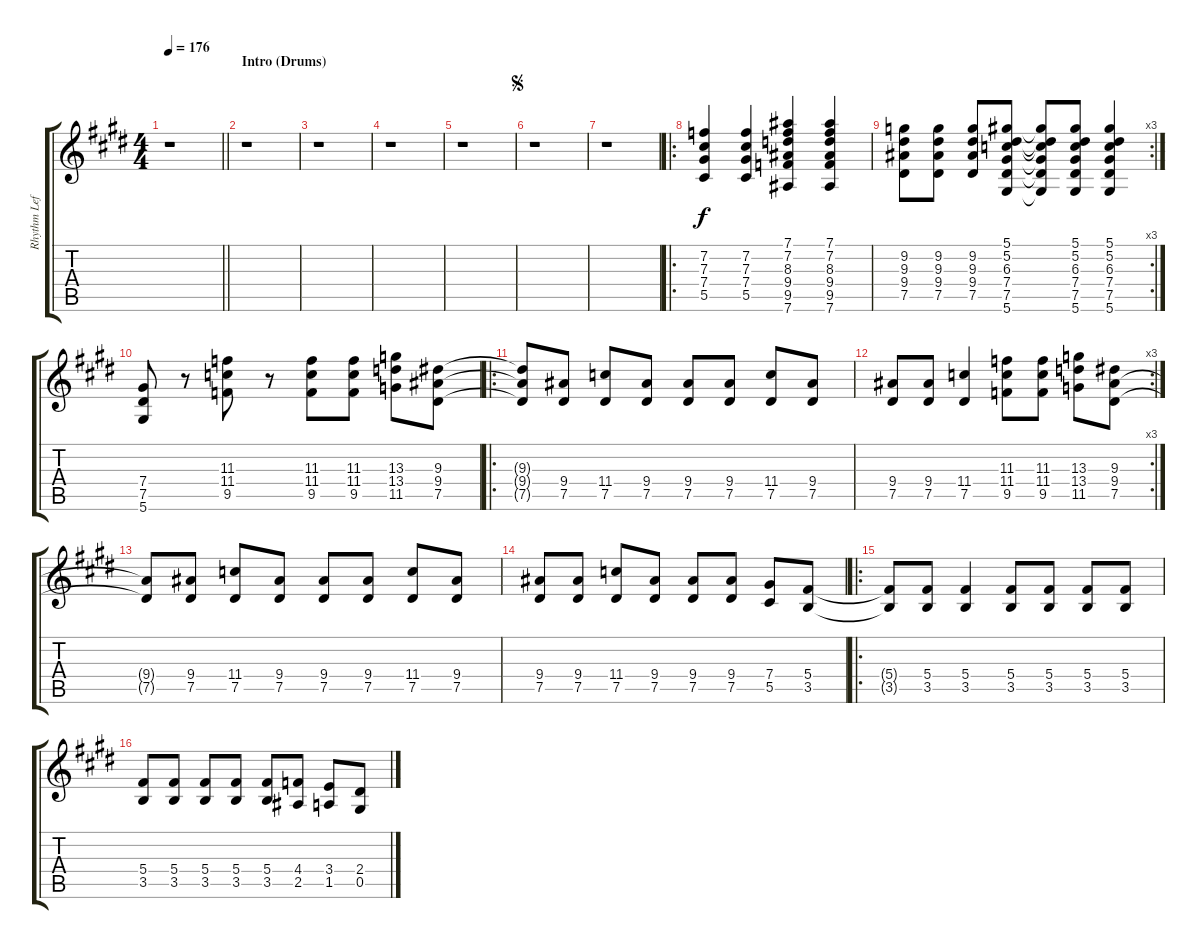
\track ("Rhythm Left" "Rhythm Lef") {instrument distortionguitar}
\staff {score tabs}
\tuning (Eb4 Bb3 Gb3 Db3 Ab2 Eb2) {hide}
\ts (4 4)
\tempo 176
\clef g2
\barLineRight lightlight
\ks e
r.1{dy f instrument distortionguitar} |
\section ("" "Intro (Drums)")
\ks c#minor
r.1 |
r.1 |
r.1 |
r.1 |
\jump segno
\ks e
r.1 |
\ks c#minor
r.1 |
\ro
(7.2 7.3 7.4 5.5).4 (7.2 7.3 7.4 5.5).4 (7.1 7.2 8.3 9.4 9.5 7.6).4 (7.1 7.2 8.3 9.4 9.5 7.6).4 |
\rc 3
(9.2 9.3 9.4 7.5).8 (9.2 9.3 9.4 7.5).8 (9.2 9.3 9.4 7.5).8 (5.1 5.2 6.3 7.4 7.5 5.6).8 (5.1{t} 5.2{t} 6.3{t} 7.4{t} 7.5{t} 5.6{t}).8 (5.1 5.2 6.3 7.4 7.5 5.6).8 (5.1 5.2 6.3 7.4 7.5 5.6).4 |
\ks e
(7.4 7.5 5.6).8 r.8 (11.3 11.4 9.5).8 r.8 (11.3 11.4 9.5).8 (11.3 11.4 9.5).8 (13.3 13.4 11.5).8 (9.3 9.4 7.5).8 |
\ro
\ks c#minor
(9.3{t} 9.4{t} 7.5{t}).8 (9.4 7.5).8 (11.4 7.5).8 (9.4 7.5).8 (9.4 7.5).8 (9.4 7.5).8 (11.4 7.5).8 (9.4 7.5).8 |
\rc 3
(9.4 7.5).8 (9.4 7.5).8 (11.4 7.5).4 (11.3 11.4 9.5).8 (11.3 11.4 9.5).8 (13.3 13.4 11.5).8 (9.3 9.4 7.5).8 |
\ks e
(9.4{t} 7.5{t}).8 (9.4 7.5).8 (11.4 7.5).8 (9.4 7.5).8 (9.4 7.5).8 (9.4 7.5).8 (11.4 7.5).8 (9.4 7.5).8 |
\ks c#minor
(9.4 7.5).8 (9.4 7.5).8 (11.4 7.5).8 (9.4 7.5).8 (9.4 7.5).8 (9.4 7.5).8 (7.4 5.5).8 (5.4 3.5).8 |
\ro
\ks e
(5.4{t} 3.5{t}).8 (5.4 3.5).8 (5.4 3.5).4 (5.4 3.5).8 (5.4 3.5).8 (5.4 3.5).8 (5.4 3.5).8 |
\ks c#minor
(5.4 3.5).8 (5.4 3.5).8 (5.4 3.5).8 (5.4 3.5).8 (5.4 3.5).8 (4.4 2.5).8 (3.4 1.5).8 (2.4 0.5).8
